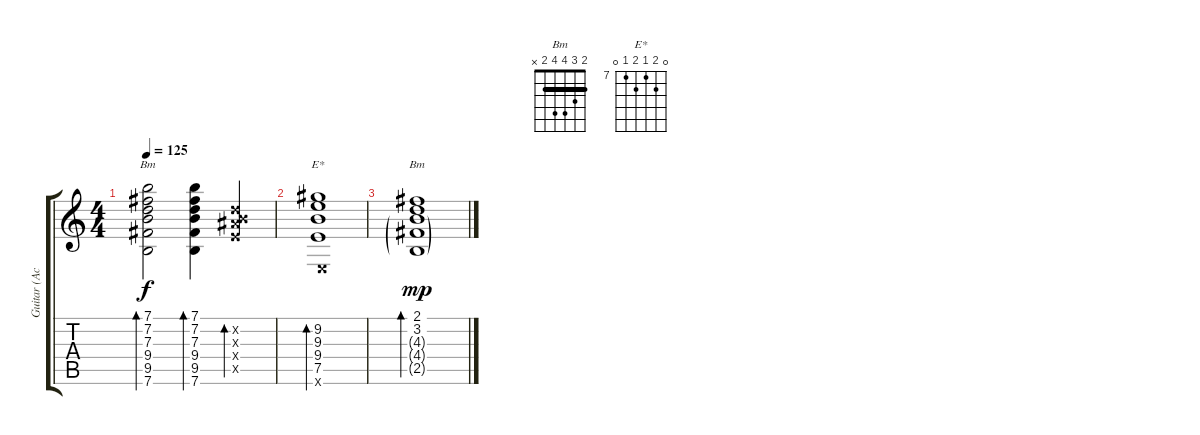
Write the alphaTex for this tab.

\track ("Guitar (Acoustic) - Tal" "Guitar (Ac") {instrument acousticguitarsteel}
\staff {score tabs}
\tuning (E4 B3 G3 D3 A2 E2) {hide}
\chord ("Bm" 7 7 7 9 9 7) {firstfret 7 barre 7}
\chord ("E*" 0 8 7 8 7 0) {firstfret 7}
\chord ("Bm" 2 3 4 4 2 x) {barre 2}
\ts (4 4)
\tempo 125
\clef g2
\ks c
(7.1 7.2 7.3 9.4 9.5 7.6).2{bd 30 ch "Bm" dy f} (7.1 7.2 7.3 9.4 9.5 7.6).4{bd 30} (0.2{x} 7.3{x} 8.4{x} 7.5{x}).4{bd 60} |
(9.2 9.3 9.4 7.5 0.6{x}).1{bd 60 ch "E*"} |
(2.1 3.2 4.3{g} 4.4{g} 2.5{g}).1{bd 120 ch "Bm" dy mp}
